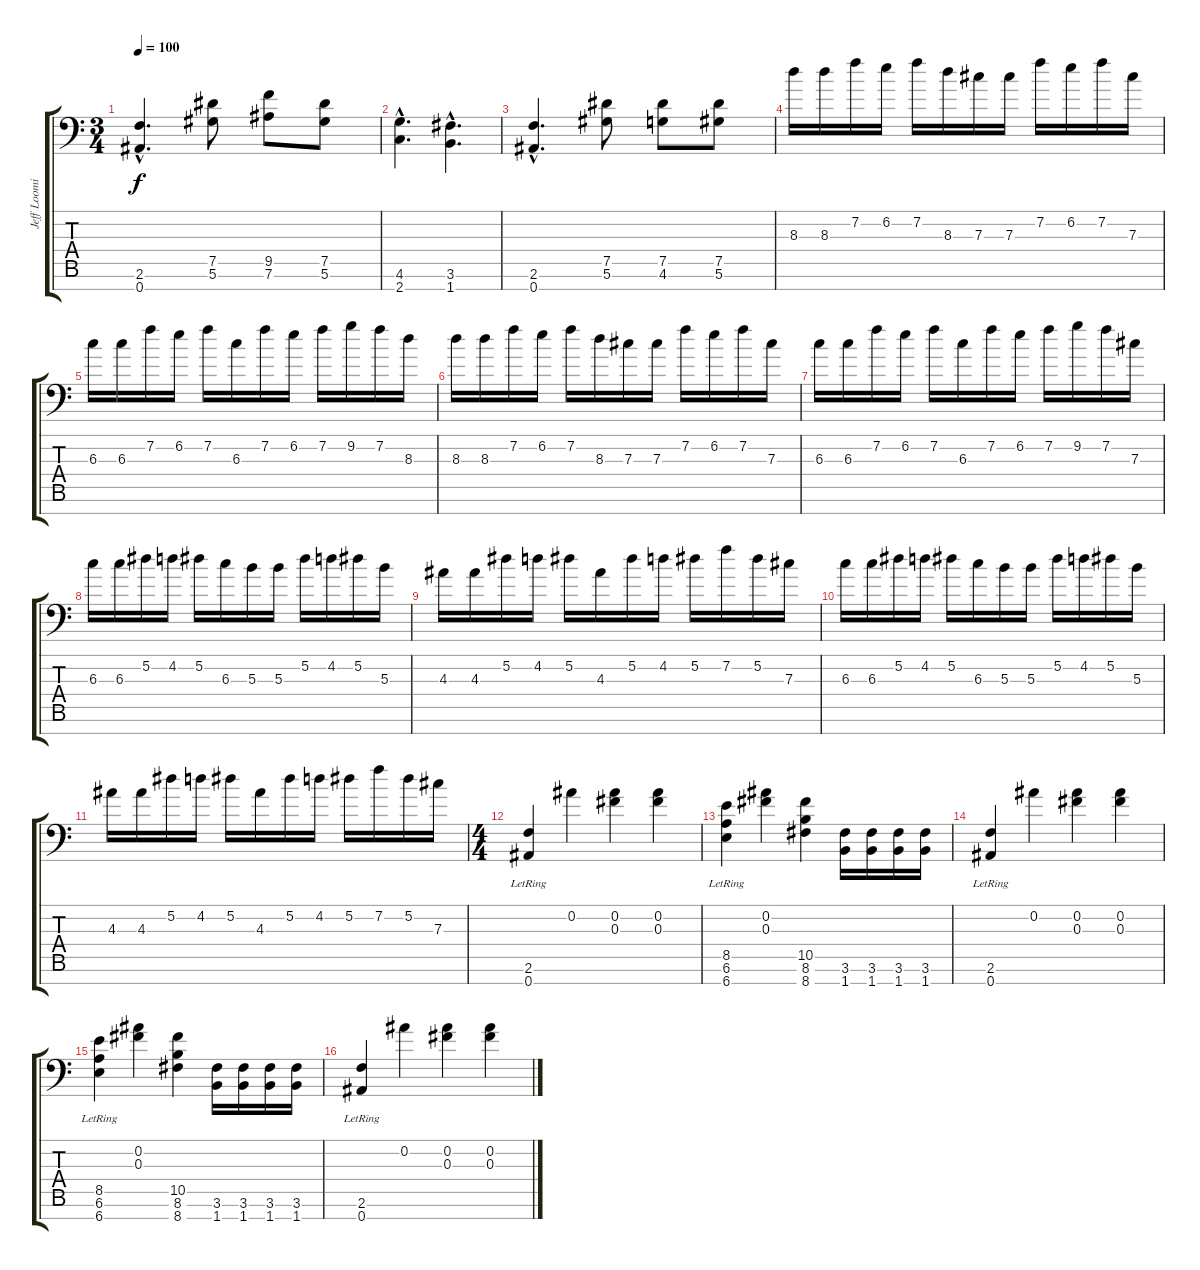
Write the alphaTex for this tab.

\track ("Jeff Loomis" "Jeff Loomi") {instrument distortionguitar}
\staff {score tabs}
\tuning (Eb4 Bb3 Gb3 Db3 Ab2 Eb2 Bb1) {hide}
\ts (3 4)
\tempo 100
\clef f4
\ks c
(2.6{hac} 0.7{hac}).4{d dy f} (7.5 5.6).8 (9.5 7.6).8 (7.5 5.6).8 |
(4.6{hac} 2.7{hac}).4{d} (3.6{hac} 1.7{hac}).4{d} |
(2.6{hac} 0.7{hac}).4{d} (7.5 5.6).8 (7.5 4.6).8 (7.5 5.6).8 |
8.3.16 8.3.16 7.2.16 6.2.16 7.2.16 8.3.16 7.3.16 7.3.16 7.2.16 6.2.16 7.2.16 7.3.16 |
6.3.16 6.3.16 7.2.16 6.2.16 7.2.16 6.3.16 7.2.16 6.2.16 7.2.16 9.2.16 7.2.16 8.3.16 |
8.3.16 8.3.16 7.2.16 6.2.16 7.2.16 8.3.16 7.3.16 7.3.16 7.2.16 6.2.16 7.2.16 7.3.16 |
6.3.16 6.3.16 7.2.16 6.2.16 7.2.16 6.3.16 7.2.16 6.2.16 7.2.16 9.2.16 7.2.16 7.3.16 |
6.3.16 6.3.16 5.2.16 4.2.16 5.2.16 6.3.16 5.3.16 5.3.16 5.2.16 4.2.16 5.2.16 5.3.16 |
4.3.16 4.3.16 5.2.16 4.2.16 5.2.16 4.3.16 5.2.16 4.2.16 5.2.16 7.2.16 5.2.16 7.3.16 |
6.3.16 6.3.16 5.2.16 4.2.16 5.2.16 6.3.16 5.3.16 5.3.16 5.2.16 4.2.16 5.2.16 5.3.16 |
4.3.16 4.3.16 5.2.16 4.2.16 5.2.16 4.3.16 5.2.16 4.2.16 5.2.16 7.2.16 5.2.16 7.3.16 |
\ts (4 4)
(2.6{lr} 0.7{lr}).4 0.2.4 (0.2 0.3).4 (0.2 0.3).4 |
(8.5{lr} 6.6{lr} 6.7).4 (0.2 0.3).4 (10.5 8.6 8.7).4 (3.6 1.7).16 (3.6 1.7).16 (3.6 1.7).16 (3.6 1.7).16 |
(2.6{lr} 0.7{lr}).4 0.2.4 (0.2 0.3).4 (0.2 0.3).4 |
(8.5{lr} 6.6{lr} 6.7).4 (0.2 0.3).4 (10.5 8.6 8.7).4 (3.6 1.7).16 (3.6 1.7).16 (3.6 1.7).16 (3.6 1.7).16 |
(2.6{lr} 0.7{lr}).4 0.2.4 (0.2 0.3).4 (0.2 0.3).4
